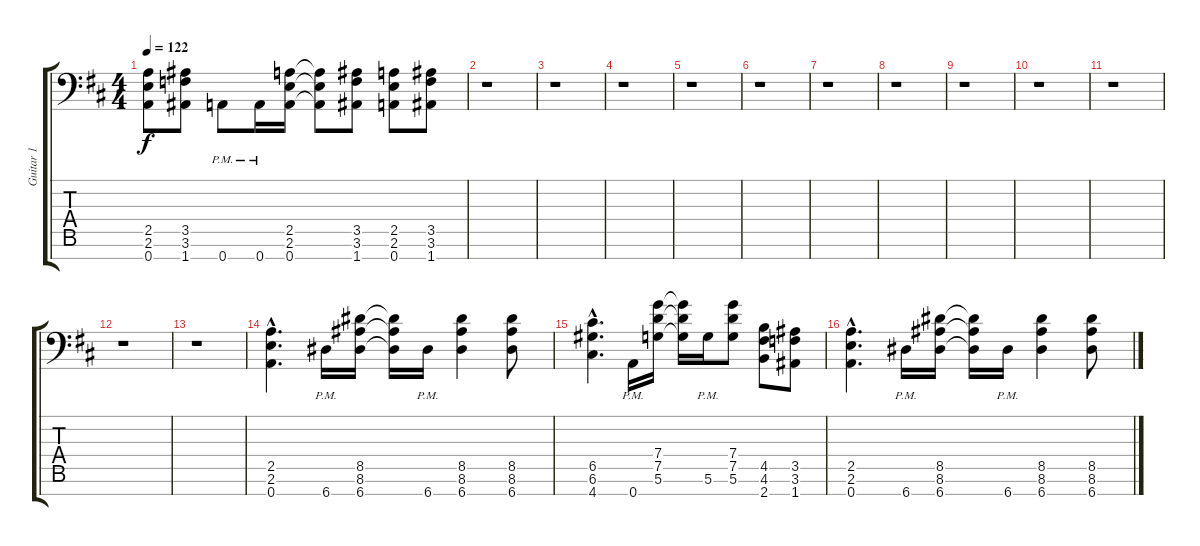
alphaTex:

\track ("Guitar 1" "Guitar 1") {instrument distortionguitar}
\staff {score tabs}
\tuning (D4 A3 F3 C3 G2 D2 A1) {hide}
\ts (4 4)
\tempo 122
\clef f4
\ks bminor
(2.5{t} 2.6{t} 0.7{t}).8{dy f} (3.5 3.6 1.7).8 0.7{pm}.8 0.7{pm}.16 (2.5 2.6 0.7).16 (2.5{t} 2.6{t} 0.7{t}).8 (3.5 3.6 1.7).8 (2.5 2.6 0.7).8 (3.5 3.6 1.7).8 |
r.1 |
r.1 |
r.1 |
r.1 |
r.1 |
r.1 |
r.1 |
r.1 |
r.1 |
r.1 |
r.1 |
r.1 |
(2.5{hac} 2.6{hac} 0.7{hac}).4{d} 6.7{pm}.16 (8.5 8.6 6.7).16 (8.5{t} 8.6{t} 6.7{t}).16 6.7{pm}.16 (8.5 8.6 6.7).4 (8.5 8.6 6.7).8 |
(6.5{hac} 6.6{hac} 4.7{hac}).4{d} 0.7{pm}.16 (7.4 7.5 5.6).16 (7.4{t} 7.5{t} 5.6{t}).16 5.6{pm}.16 (7.4 7.5 5.6).8 (4.5 4.6 2.7).8 (3.5 3.6 1.7).8 |
(2.5{hac} 2.6{hac} 0.7{hac}).4{d} 6.7{pm}.16 (8.5 8.6 6.7).16 (8.5{t} 8.6{t} 6.7{t}).16 6.7{pm}.16 (8.5 8.6 6.7).4 (8.5 8.6 6.7).8
